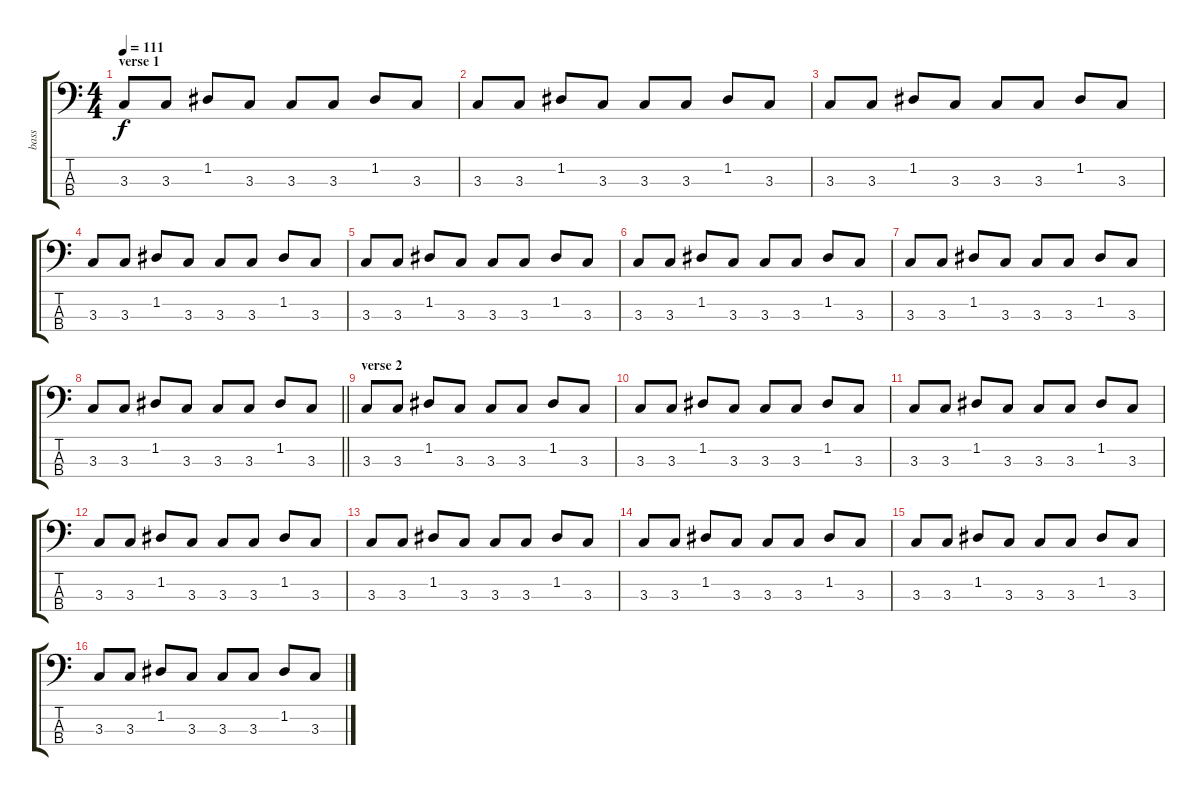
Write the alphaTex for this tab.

\track ("bass " "bass ") {instrument electricguitarjazz}
\staff {score tabs}
\tuning (G2 D2 A1 E1) {hide}
\ts (4 4)
\section ("" "verse 1")
\tempo 111
\clef f4
\ks c
3.3.8{dy f} 3.3.8 1.2.8 3.3.8 3.3.8 3.3.8 1.2.8 3.3.8 |
3.3.8 3.3.8 1.2.8 3.3.8 3.3.8 3.3.8 1.2.8 3.3.8 |
3.3.8 3.3.8 1.2.8 3.3.8 3.3.8 3.3.8 1.2.8 3.3.8 |
3.3.8 3.3.8 1.2.8 3.3.8 3.3.8 3.3.8 1.2.8 3.3.8 |
3.3.8 3.3.8 1.2.8 3.3.8 3.3.8 3.3.8 1.2.8 3.3.8 |
3.3.8 3.3.8 1.2.8 3.3.8 3.3.8 3.3.8 1.2.8 3.3.8 |
3.3.8 3.3.8 1.2.8 3.3.8 3.3.8 3.3.8 1.2.8 3.3.8 |
\barLineRight lightlight
3.3.8 3.3.8 1.2.8 3.3.8 3.3.8 3.3.8 1.2.8 3.3.8 |
\section ("" "verse 2")
3.3.8 3.3.8 1.2.8 3.3.8 3.3.8 3.3.8 1.2.8 3.3.8 |
3.3.8 3.3.8 1.2.8 3.3.8 3.3.8 3.3.8 1.2.8 3.3.8 |
3.3.8 3.3.8 1.2.8 3.3.8 3.3.8 3.3.8 1.2.8 3.3.8 |
3.3.8 3.3.8 1.2.8 3.3.8 3.3.8 3.3.8 1.2.8 3.3.8 |
3.3.8 3.3.8 1.2.8 3.3.8 3.3.8 3.3.8 1.2.8 3.3.8 |
3.3.8 3.3.8 1.2.8 3.3.8 3.3.8 3.3.8 1.2.8 3.3.8 |
3.3.8 3.3.8 1.2.8 3.3.8 3.3.8 3.3.8 1.2.8 3.3.8 |
3.3.8 3.3.8 1.2.8 3.3.8 3.3.8 3.3.8 1.2.8 3.3.8
